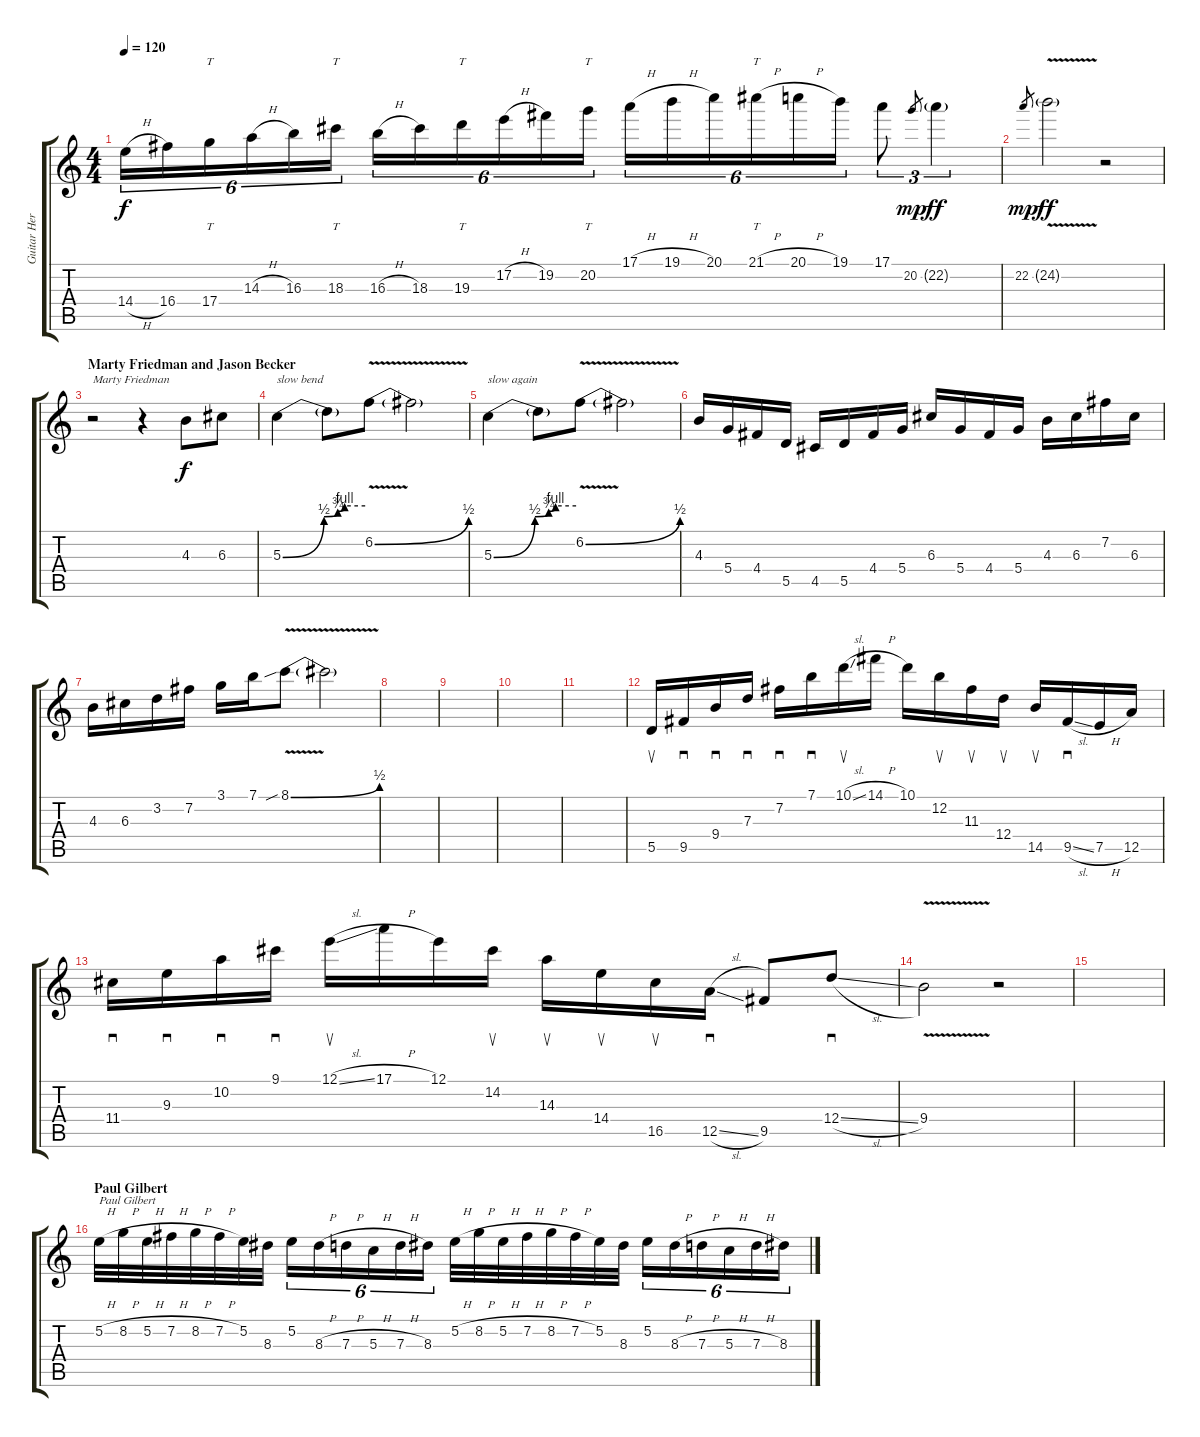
\track ("Guitar Heros" "Guitar Her") {instrument overdrivenguitar}
\staff {score tabs}
\tuning (E4 B3 G3 D3 A2 E2) {hide}
\ts (4 4)
\tempo 120
\clef g2
\ks c
14.4{h}.16{tu (6 4) dy f} 16.4.16{tu (6 4)} 17.4.16{tt tu (6 4)} 14.3{h}.16{tu (6 4)} 16.3.16{tu (6 4)} 18.3.16{tt tu (6 4)} 16.3{h}.16{tu (6 4)} 18.3.16{tu (6 4)} 19.3.16{tt tu (6 4)} 17.2{h}.16{tu (6 4)} 19.2.16{tu (6 4)} 20.2.16{tt tu (6 4)} 17.1{h}.16{tu (6 4)} 19.1{h}.16{tu (6 4)} 20.1.16{tu (6 4)} 21.1{h}.16{tt tu (6 4)} 20.1{h}.16{tu (6 4)} 19.1.16{tu (6 4)} 17.1.8{tu (3 2)} 20.2.8{gr dy mp} 22.2{g}.4{tu (3 2) dy ff} |
22.2.8{gr dy mp} 24.2{v g}.2{dy ff} r.2 |
\section ("" "Marty Friedman and Jason Becker")
r.2{txt "Marty Friedman"} r.4 4.3.8{dy f} 6.3.8 |
5.3{be (custom 0 0 30 2 40 3 45 4 60 4)}.4{txt "slow bend"} 5.3{t}.8 6.2{be (bend 0 0 60 2) v}.8 6.2{t}.2 |
5.3{be (custom 0 0 30 2 40 3 45 4 60 4)}.4{txt "slow again"} 5.3{t}.8 6.2{be (bend 0 0 60 2) v}.8 6.2{t}.2 |
4.3.16 5.4.16 4.4.16 5.5.16 4.5.16 5.5.16 4.4.16 5.4.16 6.3.16 5.4.16 4.4.16 5.4.16 4.3.16 6.3.16 7.2.16 6.3.16 |
4.3.16 6.3.16 3.2.16 7.2.16 3.1.16 7.1.16 8.1{be (bend 0 0 60 2) v sib}.8 8.1{t}.2 |
|
|
|
|
5.5.16{su} 9.5.16{sd} 9.4.16{sd} 7.3.16{sd} 7.2.16{sd} 7.1.16{sd} 10.1{sl}.16{su} 14.1{h}.16 10.1.16 12.2.16{su} 11.3.16{su} 12.4.16{su} 14.5.16{su} 9.5{sl}.16{sd} 7.5{h}.16 12.5.16 |
11.4.16{sd} 9.3.16{sd} 10.2.16{sd} 9.1.16{sd} 12.1{sl}.16{su} 17.1{h}.16 12.1.16 14.2.16{su} 14.3.16{su} 14.4.16{su} 16.5.16{su} 12.5{sl}.16{sd} 9.5.8 12.4{sl}.8{sd} |
9.4{v}.2 r.2 |
|
\section ("" "Paul Gilbert")
5.2{h}.32{txt "Paul Gilbert"} 8.2{h}.32 5.2{h}.32 7.2{h}.32 8.2{h}.32 7.2{h}.32 5.2.32 8.3.32 5.2.16{tu (6 4)} 8.3{h}.16{tu (6 4)} 7.3{h}.16{tu (6 4)} 5.3{h}.16{tu (6 4)} 7.3{h}.16{tu (6 4)} 8.3.16{tu (6 4)} 5.2{h}.32 8.2{h}.32 5.2{h}.32 7.2{h}.32 8.2{h}.32 7.2{h}.32 5.2.32 8.3.32 5.2.16{tu (6 4)} 8.3{h}.16{tu (6 4)} 7.3{h}.16{tu (6 4)} 5.3{h}.16{tu (6 4)} 7.3{h}.16{tu (6 4)} 8.3.16{tu (6 4)}
